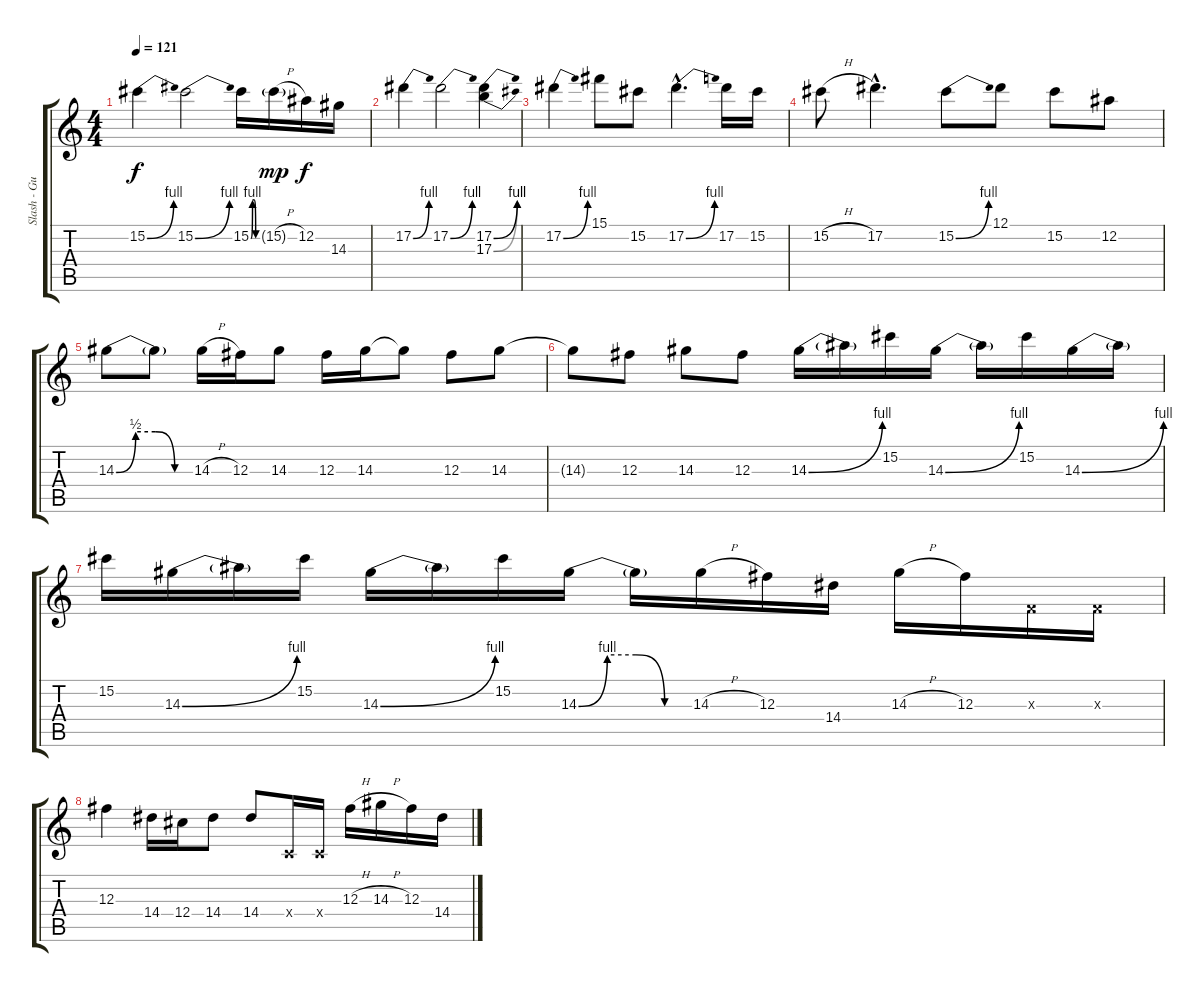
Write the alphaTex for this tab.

\track ("Slash - Guitarra Solo" "Slash - Gu") {instrument overdrivenguitar}
\staff {score tabs}
\tuning (Eb4 Bb3 Gb3 Db3 Ab2 Eb2) {hide}
\ts (4 4)
\tempo 121
\clef g2
\ks c
15.2{be (bend 0 0 60 4)}.4{dy f} 15.2{be (bend 0 0 60 4)}.2 15.2{be (custom 0 0 15 4 30 4 45 0 60 0)}.16 15.2{h g}.16{dy mp} 12.2.16{dy f} 14.3.16 |
17.2{be (bend 0 0 60 4)}.4 17.2{be (bend 0 0 60 4)}.2 (17.2{be (bend 0 0 60 4)} 17.3{be (bend 0 0 60 4)}).4 |
17.2{be (bend 0 0 60 4)}.4 15.1.8 15.2.8 17.2{be (bend 0 0 60 4) hac}.4{d} 17.2.16 15.2.16 |
15.2{h}.8 17.2{hac}.4{d} 15.2{be (bend 0 0 60 4)}.8 12.1.8 15.2.8 12.2.8 |
14.3{be (custom 0 0 15 2 30 2 45 0 60 0)}.8 14.3{t}.8 14.3{h}.16 12.3.16 14.3.8 12.3.16 14.3.16 14.3{t}.8 12.3.8 14.3.8 |
14.3{t}.8 12.3.8 14.3.8 12.3.8 14.3{be (bend 0 0 60 4)}.16 14.3{t}.16 15.2.16 14.3{be (bend 0 0 60 4)}.16 14.3{t}.16 15.2.16 14.3{be (bend 0 0 60 4)}.16 14.3{t}.16 |
15.2.16 14.3{be (bend 0 0 60 4)}.16 14.3{t}.16 15.2.16 14.3{be (bend 0 0 60 4)}.16 14.3{t}.16 15.2.16 14.3{be (custom 0 0 15 4 30 4 45 0 60 0)}.16 14.3{t}.16 14.3{h}.16 12.3.16 14.4.16 14.3{h}.16 12.3.16 -1.3{x}.16 -1.3{x}.16 |
12.3.4 14.4.16 12.4.16 14.4.8 14.4.8 -1.4{x}.16 -1.4{x}.16 12.3{h}.16 14.3{h}.16 12.3.16 14.4.16
